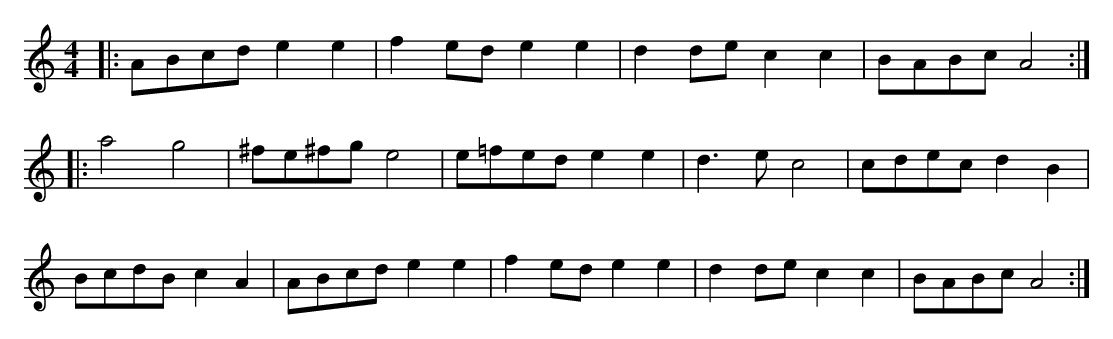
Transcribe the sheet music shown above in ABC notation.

X:1
M:4/4
K:Amin
|:ABcd e2e2|f2ed e2e2|d2de c2c2|BABc A4:|
|:a4 g4|^fe^fg e4|e=fed e2 e2|d3e c4|cdec d2 B2|
BcdB c2 A2|ABcd e2e2|f2ed e2e2|d2de c2c2|BABc A4:|
